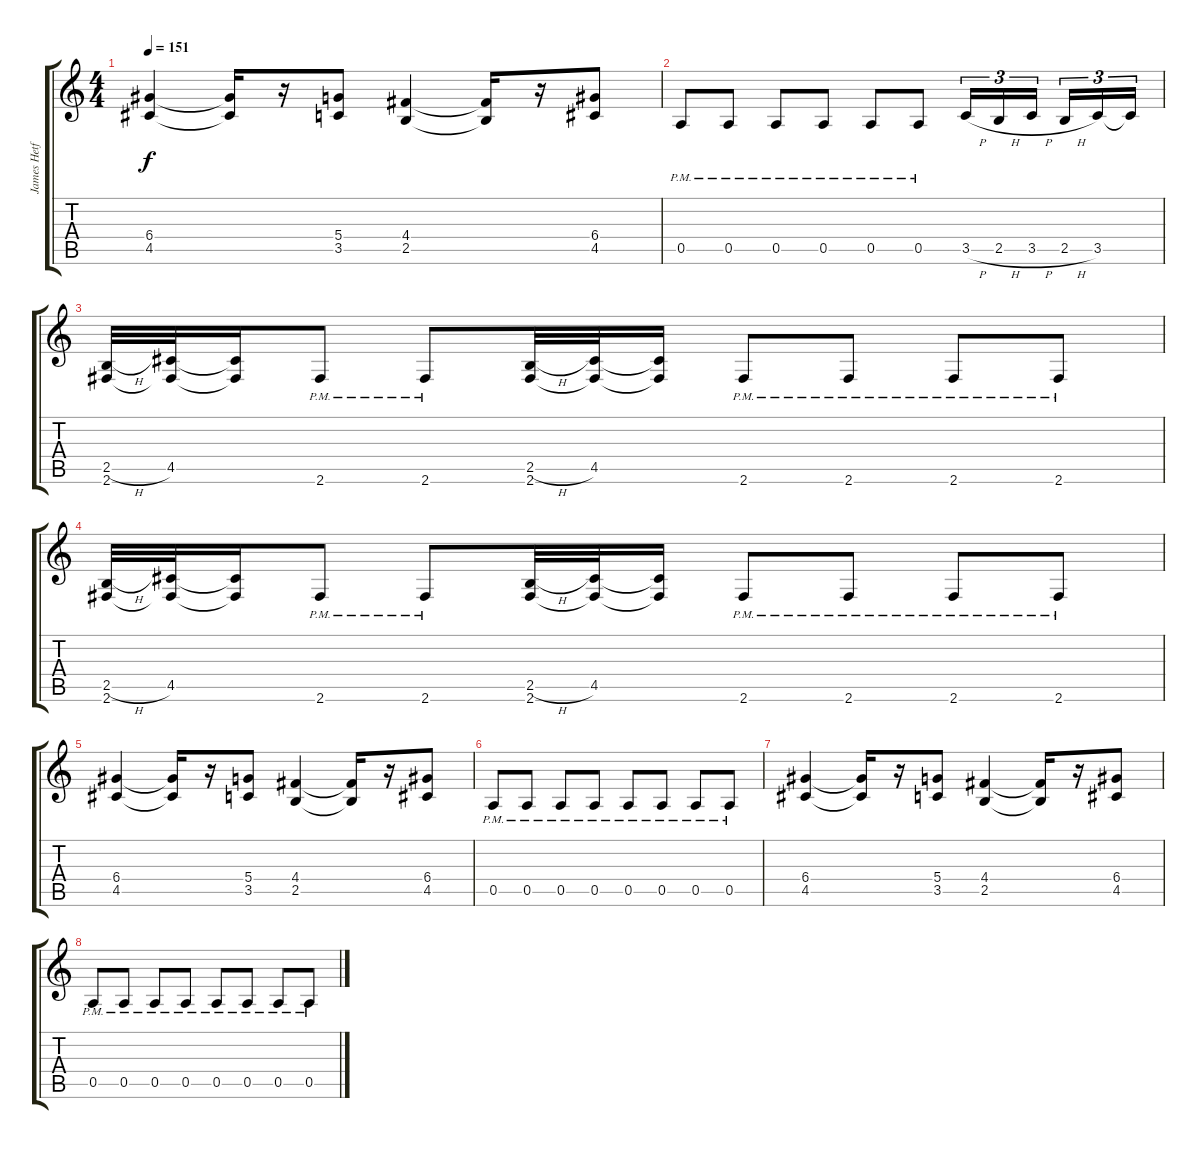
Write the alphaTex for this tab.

\track ("James Hetfield" "James Hetf") {instrument distortionguitar}
\staff {score tabs}
\tuning (E4 B3 G3 D3 A2 E2) {hide}
\ts (4 4)
\tempo 151
\clef g2
\ks c
(6.4 4.5).4{dy f} (6.4{t} 4.5{t}).16 r.16 (5.4 3.5).8 (4.4 2.5).4 (4.4{t} 2.5{t}).16 r.16 (6.4 4.5).8 |
0.5{pm}.8 0.5{pm}.8 0.5{pm}.8 0.5{pm}.8 0.5{pm}.8 0.5{pm}.8 3.5{h}.16{tu (3 2)} 2.5{h}.16{tu (3 2)} 3.5{h}.16{tu (3 2) beam splitsecondary} 2.5{h}.16{tu (3 2)} 3.5.16{tu (3 2)} 3.5{t}.16{tu (3 2)} |
(2.5{h} 2.6).32 (4.5 2.6{t}).32 (4.5{t} 2.6{t}).16 2.6{pm}.8 2.6{pm}.8 (2.5{h} 2.6).32 (4.5 2.6{t}).32 (4.5{t} 2.6{t}).16 2.6{pm}.8 2.6{pm}.8 2.6{pm}.8 2.6{pm}.8 |
(2.5{h} 2.6).32 (4.5 2.6{t}).32 (4.5{t} 2.6{t}).16 2.6{pm}.8 2.6{pm}.8 (2.5{h} 2.6).32 (4.5 2.6{t}).32 (4.5{t} 2.6{t}).16 2.6{pm}.8 2.6{pm}.8 2.6{pm}.8 2.6{pm}.8 |
(6.4 4.5).4 (6.4{t} 4.5{t}).16 r.16 (5.4 3.5).8 (4.4 2.5).4 (4.4{t} 2.5{t}).16 r.16 (6.4 4.5).8 |
0.5{pm}.8 0.5{pm}.8 0.5{pm}.8 0.5{pm}.8 0.5{pm}.8 0.5{pm}.8 0.5{pm}.8 0.5{pm}.8 |
(6.4 4.5).4 (6.4{t} 4.5{t}).16 r.16 (5.4 3.5).8 (4.4 2.5).4 (4.4{t} 2.5{t}).16 r.16 (6.4 4.5).8 |
0.5{pm}.8 0.5{pm}.8 0.5{pm}.8 0.5{pm}.8 0.5{pm}.8 0.5{pm}.8 0.5{pm}.8 0.5{pm}.8
